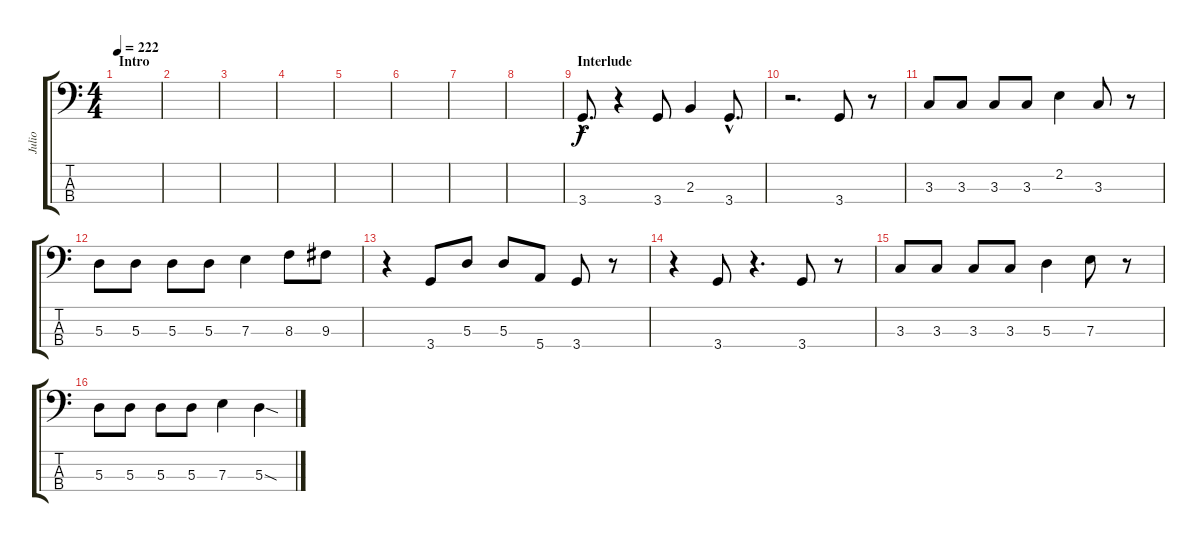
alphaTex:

\track ("Julio" "Julio") {instrument electricbassfinger}
\staff {score tabs}
\tuning (G2 D2 A1 E1) {hide}
\ts (4 4)
\section ("" "Intro")
\tempo 222
\clef f4
\ks c
|
|
|
|
|
|
|
|
\section ("" "Interlude")
3.4{hac}.8{d} r.4 3.4.8 2.3.4 3.4{hac}.8{d} |
r.2{d} 3.4.8 r.8 |
3.3.8 3.3.8 3.3.8 3.3.8 2.2.4 3.3.8 r.8 |
5.3.8 5.3.8 5.3.8 5.3.8 7.3.4 8.3.8 9.3.8 |
r.4 3.4.8 5.3.8 5.3.8 5.4.8 3.4.8 r.8 |
r.4 3.4.8 r.4{d} 3.4.8 r.8 |
3.3.8 3.3.8 3.3.8 3.3.8 5.3.4 7.3.8 r.8 |
5.3.8 5.3.8 5.3.8 5.3.8 7.3.4 5.3{sod}.4
